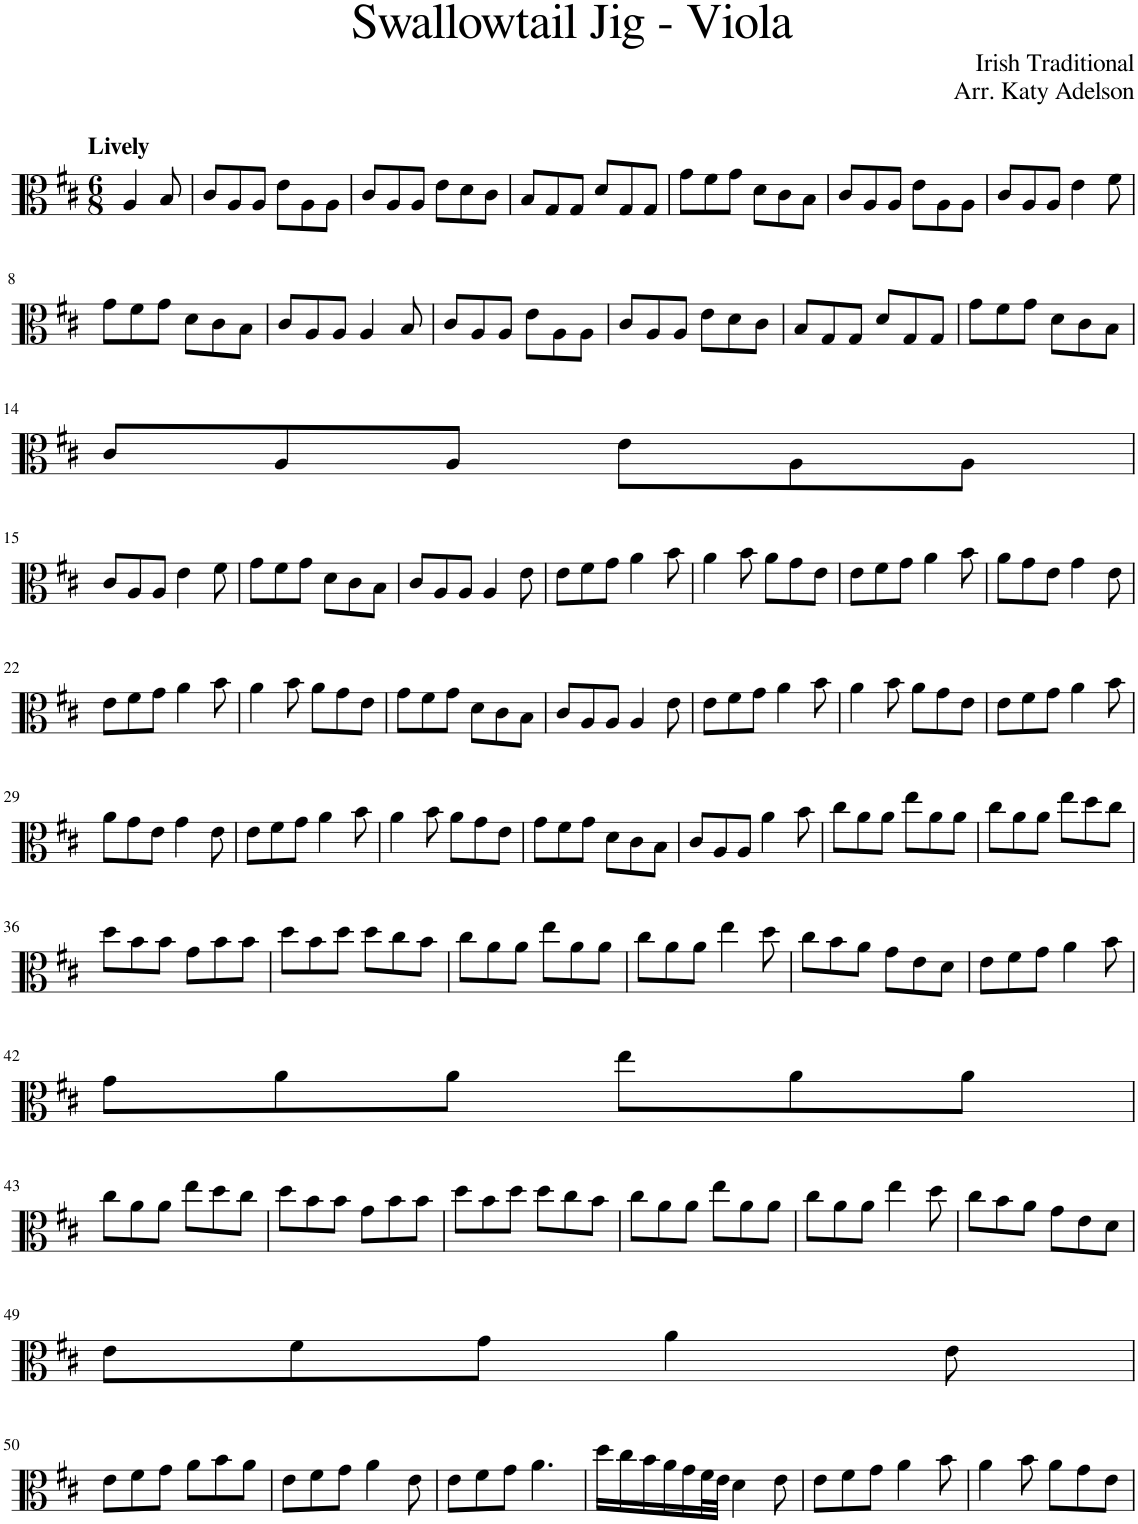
**kern
*part1
*staff1
*I"Piano
*I'Pno
*clefC3
*k[f#c#]
*D:
*M6/8
=1
!LO:TX:a:B:t=Lively
4A/
8B/
=2
8c#/L
8A/
8A/J
8e\L
8A\
8A\J
=3
8c#/L
8A/
8A/J
8e\L
8d\
8c#\J
=4
8B/L
8G/
8G/J
8d/L
8G/
8G/J
=5
8g\L
8f#\
8g\J
8d\L
8c#\
8B\J
=6
8c#/L
8A/
8A/J
8e\L
8A\
8A\J
=7
8c#/L
8A/
8A/J
4e\
8f#\
!!LO:LB:g=z
=8
8g\L
8f#\
8g\J
8d\L
8c#\
8B\J
=9
8c#/L
8A/
8A/J
4A/
8B/
=10
8c#/L
8A/
8A/J
8e\L
8A\
8A\J
=11
8c#/L
8A/
8A/J
8e\L
8d\
8c#\J
=12
8B/L
8G/
8G/J
8d/L
8G/
8G/J
=13
8g\L
8f#\
8g\J
8d\L
8c#\
8B\J
!!LO:LB:g=z
=14
8c#/L
8A/
8A/J
8e\L
8A\
8A\J
!!LO:LB:g=z
=15
8c#/L
8A/
8A/J
4e\
8f#\
=16
8g\L
8f#\
8g\J
8d\L
8c#\
8B\J
=17
8c#/L
8A/
8A/J
4A/
8e\
=18
8e\L
8f#\
8g\J
4a\
8b\
=19
4a\
8b\
8a\L
8g\
8e\J
=20
8e\L
8f#\
8g\J
4a\
8b\
=21
8a\L
8g\
8e\J
4g\
8e\
!!LO:LB:g=z
=22
8e\L
8f#\
8g\J
4a\
8b\
=23
4a\
8b\
8a\L
8g\
8e\J
=24
8g\L
8f#\
8g\J
8d\L
8c#\
8B\J
=25
8c#/L
8A/
8A/J
4A/
8e\
=26
8e\L
8f#\
8g\J
4a\
8b\
=27
4a\
8b\
8a\L
8g\
8e\J
=28
8e\L
8f#\
8g\J
4a\
8b\
!!LO:LB:g=z
=29
8a\L
8g\
8e\J
4g\
8e\
=30
8e\L
8f#\
8g\J
4a\
8b\
=31
4a\
8b\
8a\L
8g\
8e\J
=32
8g\L
8f#\
8g\J
8d\L
8c#\
8B\J
=33
8c#/L
8A/
8A/J
4a\
8b\
=34
8cc#\L
8a\
8a\J
8ee\L
8a\
8a\J
=35
8cc#\L
8a\
8a\J
8ee\L
8dd\
8cc#\J
!!LO:LB:g=z
=36
8dd\L
8b\
8b\J
8g\L
8b\
8b\J
=37
8dd\L
8b\
8dd\J
8dd\L
8cc#\
8b\J
=38
8cc#\L
8a\
8a\J
8ee\L
8a\
8a\J
=39
8cc#\L
8a\
8a\J
4ee\
8dd\
=40
8cc#\L
8b\
8a\J
8g\L
8e\
8d\J
=41
8e\L
8f#\
8g\J
4a\
8b\
!!LO:LB:g=z
=42
8g\L
8a\
8a\J
8ee\L
8a\
8a\J
!!LO:LB:g=z
=43
8cc#\L
8a\
8a\J
8ee\L
8dd\
8cc#\J
=44
8dd\L
8b\
8b\J
8g\L
8b\
8b\J
=45
8dd\L
8b\
8dd\J
8dd\L
8cc#\
8b\J
=46
8cc#\L
8a\
8a\J
8ee\L
8a\
8a\J
=47
8cc#\L
8a\
8a\J
4ee\
8dd\
=48
8cc#\L
8b\
8a\J
8g\L
8e\
8d\J
!!LO:LB:g=z
=49
8e\L
8f#\
8g\J
4a\
8e\
!!LO:LB:g=z
=50
8e\L
8f#\
8g\J
8a\L
8b\
8a\J
=51
8e\L
8f#\
8g\J
4a\
8e\
=52
8e\L
8f#\
8g\J
4.a\
=53
16dd\LL
16cc#\
16b\
16a\
16g\
32f#\L
32e\JJJ
4d\
8e\
=54
8e\L
8f#\
8g\J
4a\
8b\
=55
4a\
8b\
8a\L
8g\
8e\J
=
*-
